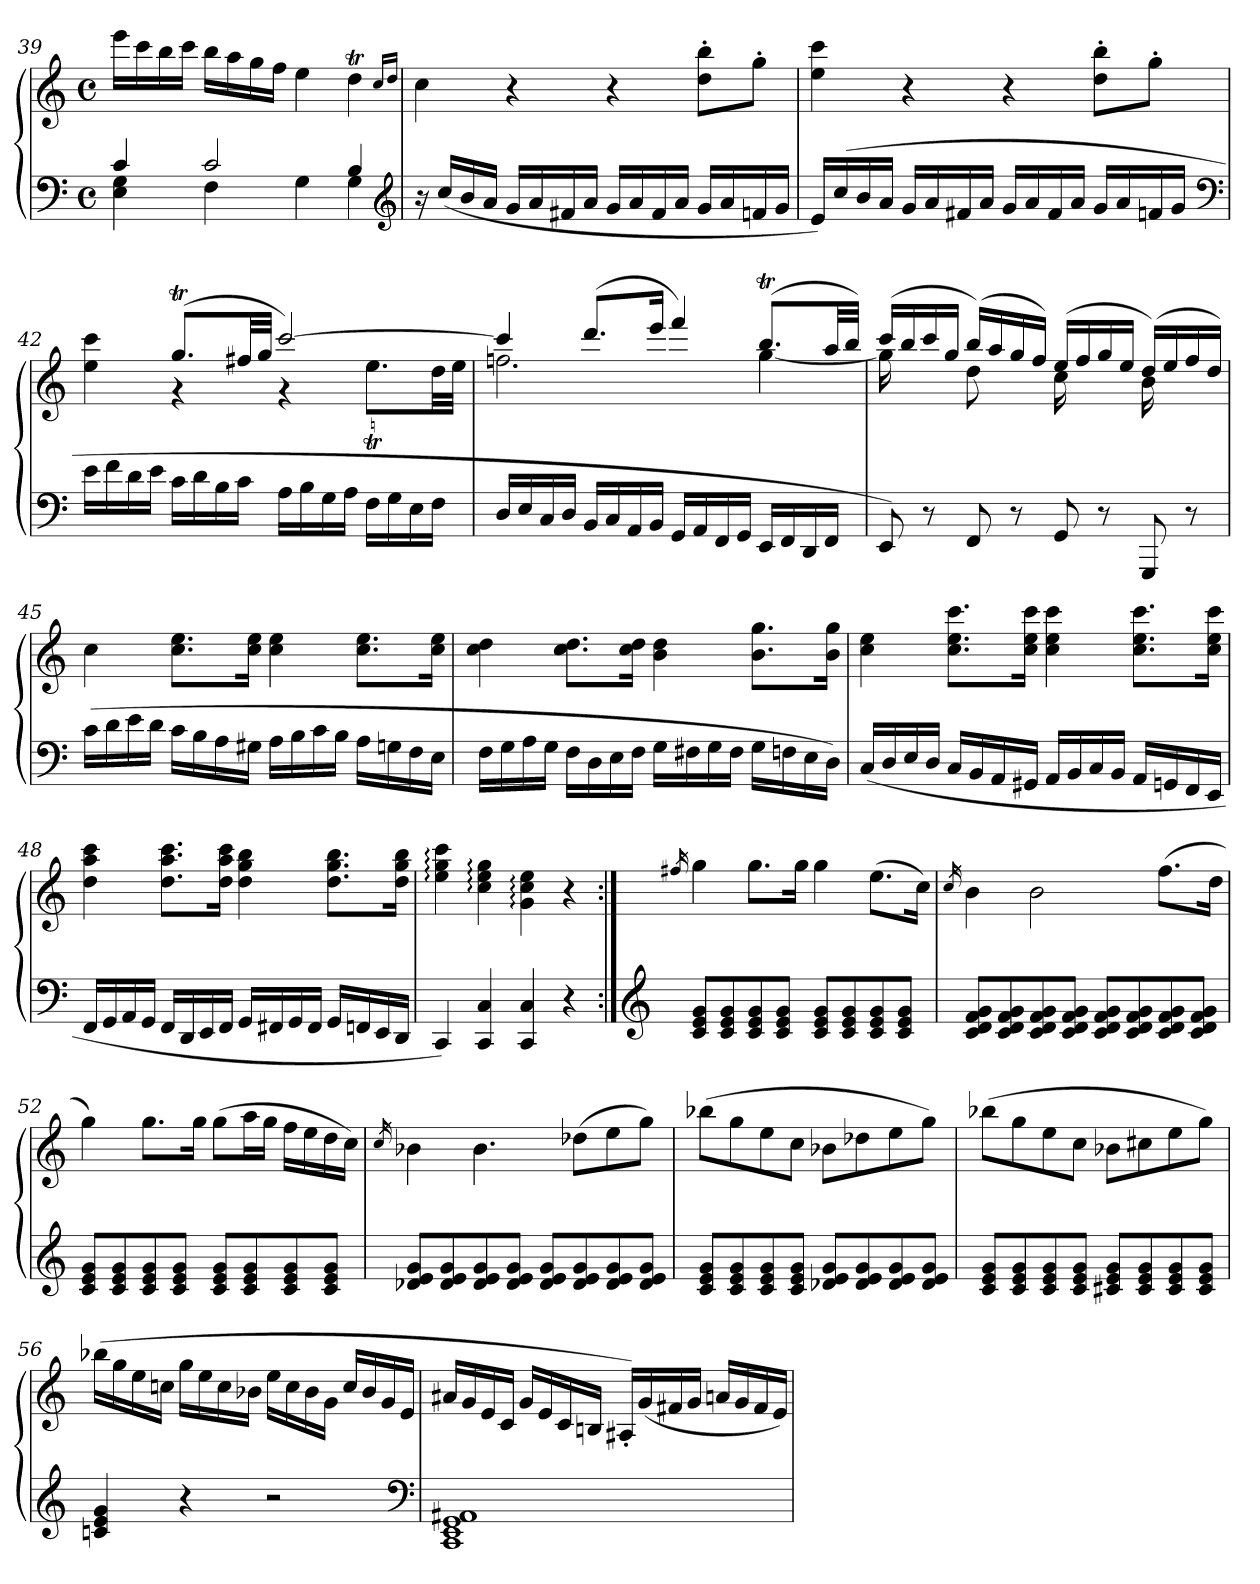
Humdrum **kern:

**kern	**kern
*part1	*part1
*staff2	*staff1
*clefF4	*clefG2
*k[]	*k[]
*a:	*a:
*M4/4	*M4/4
*met(c)	*met(c)
=39	=39
*^	*
4c/	4E\ 4G\	16eee\LL
.	.	16ccc\
.	.	16bb\
.	.	16ccc\JJ
2c/	4F\	16bb\LL
.	.	16aa\
.	.	16gg\
.	.	16ff\JJ
.	4G\	4ee\
4B/	4G\	4ddT\
*v	*v	*
*clefG2	*
.	16qcc/LL
.	16qdd/JJ
=40	=40
16r	4cc\
(16cc/LL	.
16b/	.
16a/JJ	.
16g/LL	4r
16a/	.
16f#X/	.
16a/JJ	.
16g/LL	4r
16a/	.
16f#/	.
16a/JJ	.
16g/LL	8dd'\ 8bb'\L
16a/	.
16fn/	8gg'\J
16g/JJ	.
=41	=41
16e/LL)	4ee\ 4ccc\
(16cc/	.
16b/	.
16a/JJ	.
16g/LL	4r
16a/	.
16f#X/	.
16a/JJ	.
16g/LL	4r
16a/	.
16f#/	.
16a/JJ	.
16g/LL	8dd'\ 8bb'\L
16a/	.
16fn/	8gg'\J
16g/JJ	.
*clefF4	*
=42	=42
*	*^
16e\LL	4ryy	4ee\ 4ccc\
16f\	.	.
16d\	.	.
16e\JJ	.	.
16c\LL	(8.ggT/L	4r
16d\	.	.
16B\	.	.
16c\JJ	32ff#X/LL	.
.	32gg/JJJ	.
16A\LL	[2ccc/)	4r
16B\	.	.
16G\	.	.
16A\JJ	.	.
16F\LL	.	8.eet\L
16G\	.	.
16E\	.	.
16F\JJ	.	32dd\LL
.	.	32ee\JJJ
=43	=43	=43
16D/LL	4ccc/]	2.ffn\
16E/	.	.
16C/	.	.
16D/JJ	.	.
16BB/LL	(8.ddd/L	.
16C/	.	.
16AA/	.	.
16BB/JJ	16eee/Jk	.
16GG/LL	4fff/)	.
16AA/	.	.
16FF/	.	.
16GG/JJ	.	.
16EE/LL	(8.bbt/L	[4gg\
16FF/	.	.
16DD/	.	.
16FF/JJ	32aa/LL	.
.	32bb/JJJ)	.
=44	=44	=44
8EE/)	(16ccc/LL	16gg\]
.	16bb/	8.ryy
8r	16ccc/	.
.	16gg/JJ	.
8FF/	(16bb/LL)	8dd\
.	16aa/	.
8r	16gg/	8ryy
.	16ff/JJ)	.
8GG/	(16ee/LL	16cc\
.	16ff/	8.ryy
8r	16gg/	.
.	16ee/JJ	.
8GGG/	(16dd/LL)	16b\
.	16ee/	8.ryy
8r	16ff/	.
.	16dd/JJ)	.
*	*v	*v
=45	=45
(16c\LL	4cc\
16d\	.
16e\	.
16d\JJ	.
16c\LL	8.cc\ 8.ee\L
16B\	.
16A\	.
16G#X\JJ	16cc\ 16ee\Jk
16A\LL	4cc\ 4ee\
16B\	.
16c\	.
16B\JJ	.
16A\LL	8.cc\ 8.ee\L
16Gn\	.
16F\	.
16E\JJ	16cc\ 16ee\Jk
=46	=46
16F\LL	4cc\ 4dd\
16G\	.
16A\	.
16G\JJ	.
16F\LL	8.cc\ 8.dd\L
16D\	.
16E\	.
16F\JJ	16cc\ 16dd\Jk
16G\LL	4b\ 4dd\
16F#X\	.
16G\	.
16F#\JJ	.
16G\LL	8.b\ 8.gg\L
16Fn\	.
16E\	.
16D\JJ)	16b\ 16gg\Jk
=47	=47
(16C/LL	4cc\ 4ee\
16D/	.
16E/	.
16D/JJ	.
16C/LL	8.cc\ 8.ee\ 8.ccc\L
16BB/	.
16AA/	.
16GG#X/JJ	16cc\ 16ee\ 16ccc\Jk
16AA/LL	4cc\ 4ee\ 4ccc\
16BB/	.
16C/	.
16BB/JJ	.
16AA/LL	8.cc\ 8.ee\ 8.ccc\L
16GGn/	.
16FF/	.
16EE/JJ	16cc\ 16ee\ 16ccc\Jk
=48	=48
16FF/LL	4dd\ 4aa\ 4ccc\
16GG/	.
16AA/	.
16GG/JJ	.
16FF/LL	8.dd\ 8.aa\ 8.ccc\L
16DD/	.
16EE/	.
16FF/JJ	16dd\ 16aa\ 16ccc\Jk
16GG/LL	4dd\ 4gg\ 4bb\
16FF#X/	.
16GG/	.
16FF#/JJ	.
16GG/LL	8.dd\ 8.gg\ 8.bb\L
16FFn/	.
16EE/	.
16DD/JJ	16dd\ 16gg\ 16bb\Jk
=49	=49
4CC/)	4ee:\ 4gg:\ 4ccc:\
4CC/ 4C/	4cc:\ 4ee:\ 4gg:\
4CC/ 4C/	4g:\ 4cc:\ 4ee:\
4r	4r
=50:|!	=50:|!
*clefG2	*
.	16qff#X/
8c/ 8e/ 8g/L	4gg\
8c/ 8e/ 8g/	.
8c/ 8e/ 8g/	8.gg\L
8c/ 8e/ 8g/J	.
.	16gg\Jk
8c/ 8e/ 8g/L	4gg\
8c/ 8e/ 8g/	.
8c/ 8e/ 8g/	(8.ee\L
8c/ 8e/ 8g/J	.
.	16cc\Jk)
=51	=51
.	16qcc/
8c/ 8d/ 8f/ 8g/L	4b\
8c/ 8d/ 8f/ 8g/	.
8c/ 8d/ 8f/ 8g/	2b\
8c/ 8d/ 8f/ 8g/J	.
8c/ 8d/ 8f/ 8g/L	.
8c/ 8d/ 8f/ 8g/	.
8c/ 8d/ 8f/ 8g/	(8.ff\L
8c/ 8d/ 8f/ 8g/J	.
.	16dd\Jk
=52	=52
8c/ 8e/ 8g/L	4gg\)
8c/ 8e/ 8g/	.
8c/ 8e/ 8g/	8.gg\L
8c/ 8e/ 8g/J	.
.	16gg\Jk
8c/ 8e/ 8g/L	(8gg\L
8c/ 8e/ 8g/	16aa\L
.	16gg\JJ
8c/ 8e/ 8g/	16ff\LL
.	16ee\
8c/ 8e/ 8g/J	16dd\
.	16cc\JJ)
=53	=53
.	16qcc/
8d-X/ 8e/ 8g/L	4b-X\
8d-/ 8e/ 8g/	.
8d-/ 8e/ 8g/	4.b-\
8d-/ 8e/ 8g/J	.
8d-/ 8e/ 8g/L	.
8d-/ 8e/ 8g/	(8dd-X\L
8d-/ 8e/ 8g/	8ee\
8d-/ 8e/ 8g/J	8gg\J)
=54	=54
8c/ 8e/ 8g/L	(8bb-X\L
8c/ 8e/ 8g/	8gg\
8c/ 8e/ 8g/	8ee\
8c/ 8e/ 8g/J	8cc\J
8d-X/ 8e/ 8g/L	8b-X\L
8d-/ 8e/ 8g/	8dd-X\
8d-/ 8e/ 8g/	8ee\
8d-/ 8e/ 8g/J	8gg\J)
=55	=55
8c/ 8e/ 8g/L	(8bb-X\L
8c/ 8e/ 8g/	8gg\
8c/ 8e/ 8g/	8ee\
8c/ 8e/ 8g/J	8cc\J
8c#X/ 8e/ 8g/L	8b-X\L
8c#/ 8e/ 8g/	8cc#X\
8c#/ 8e/ 8g/	8ee\
8c#/ 8e/ 8g/J	8gg\J)
=56	=56
4cn/ 4e/ 4g/	(16bb-X\LL
.	16gg\
.	16ee\
.	16ccn\JJ
4r	16gg\LL
.	16ee\
.	16cc\
.	16b-X\JJ
2r	16ee\LL
.	16cc\
.	16b-\
.	16g\JJ
.	16cc/LL
.	16b-/
.	16g/
.	16e/JJ
*clefF4	*
=57	=57
1CC 1EE 1GG 1AA#X	16a#X/LL
.	16g/
.	16e/
.	16c/JJ
.	16g/LL
.	16e/
.	16c/
.	16Bn/JJ
.	16A#X'/LL)
.	(16g/
.	16f#X/
.	16g/JJ
.	16an/LL
.	16g/
.	16f#/
.	16e/JJ)
=	=
*-	*-
